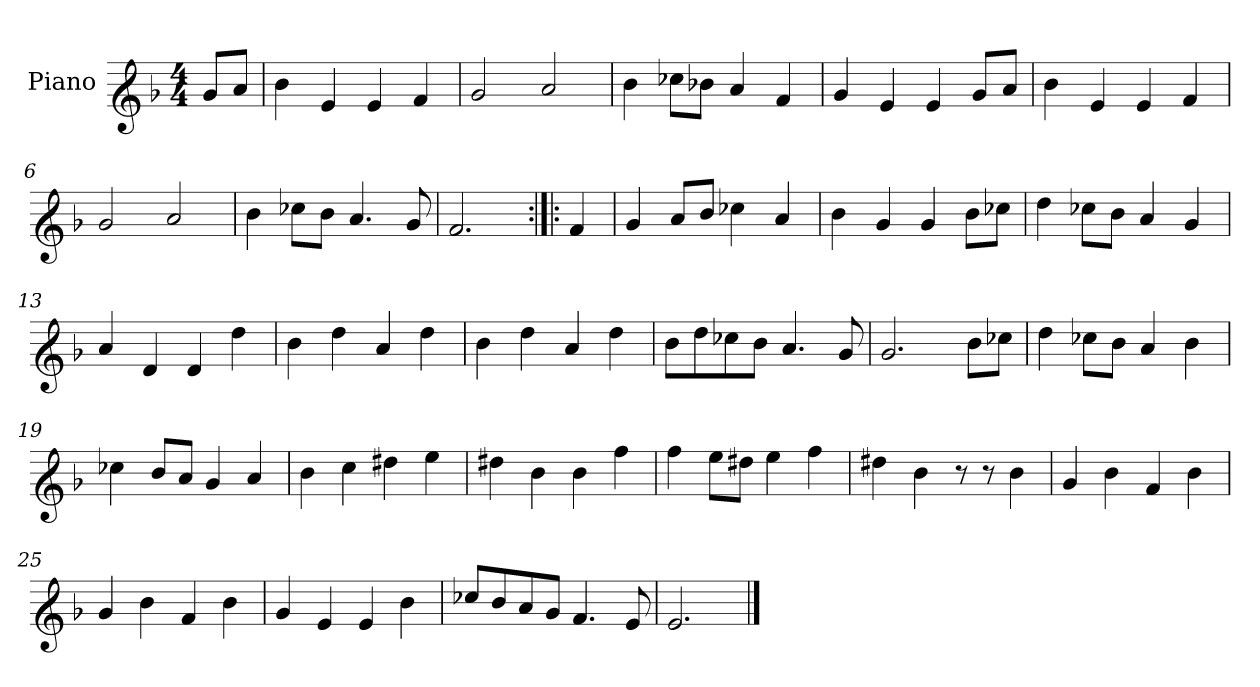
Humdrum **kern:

**kern
*part1
*staff1
*I"Piano
*I'Pno.
*clefG1
*k[b-]
*M4/4
=
8b-/L
8cc/J
=1
4dd\
4g/
4g/
4a/
=2
2b-/
2cc/
=3
4dd\
8ee-X\L
8dd-X\J
4cc/
4a/
=4
4b-/
4g/
4g/
8b-/L
8cc/J
=5
4dd\
4g/
4g/
4a/
=6
2b-/
2cc/
=7
4dd\
8ee-X\L
8dd\J
4.cc/
8b-/
=8
2.a/
=9:|!|:
4a/
=10
4b-/
8cc/L
8dd/J
4ee-X\
4cc/
=11
4dd\
4b-/
4b-/
8dd\L
8ee-X\J
=12
4ff\
8ee-X\L
8dd\J
4cc/
4b-/
=13
4cc/
4f/
4f/
4ff\
=14
4dd\
4ff\
4cc/
4ff\
=15
4dd\
4ff\
4cc/
4ff\
=16
8dd\L
8ff\
8ee-X\
8dd\J
4.cc/
8b-/
=17
2.b-/
8dd\L
8ee-X\J
=18
4ff\
8ee-X\L
8dd\J
4cc/
4dd\
=19
4ee-X\
8dd/L
8cc/J
4b-/
4cc/
=20
4dd\
4ee\
4ff#X\
4gg\
=21
4ff#X\
4dd\
4dd\
4aa\
=22
4aa\
8gg\L
8ff#X\J
4gg\
4aa\
=23
4ff#X\
4dd\
8r
8r
4dd\
=24
4b-/
4dd\
4a/
4dd\
=25
4b-/
4dd\
4a/
4dd\
=26
4b-/
4g/
4g/
4dd\
=27
8ee-X/L
8dd/
8cc/
8b-/J
4.a/
8g/
=28
2.g/
==
*-
